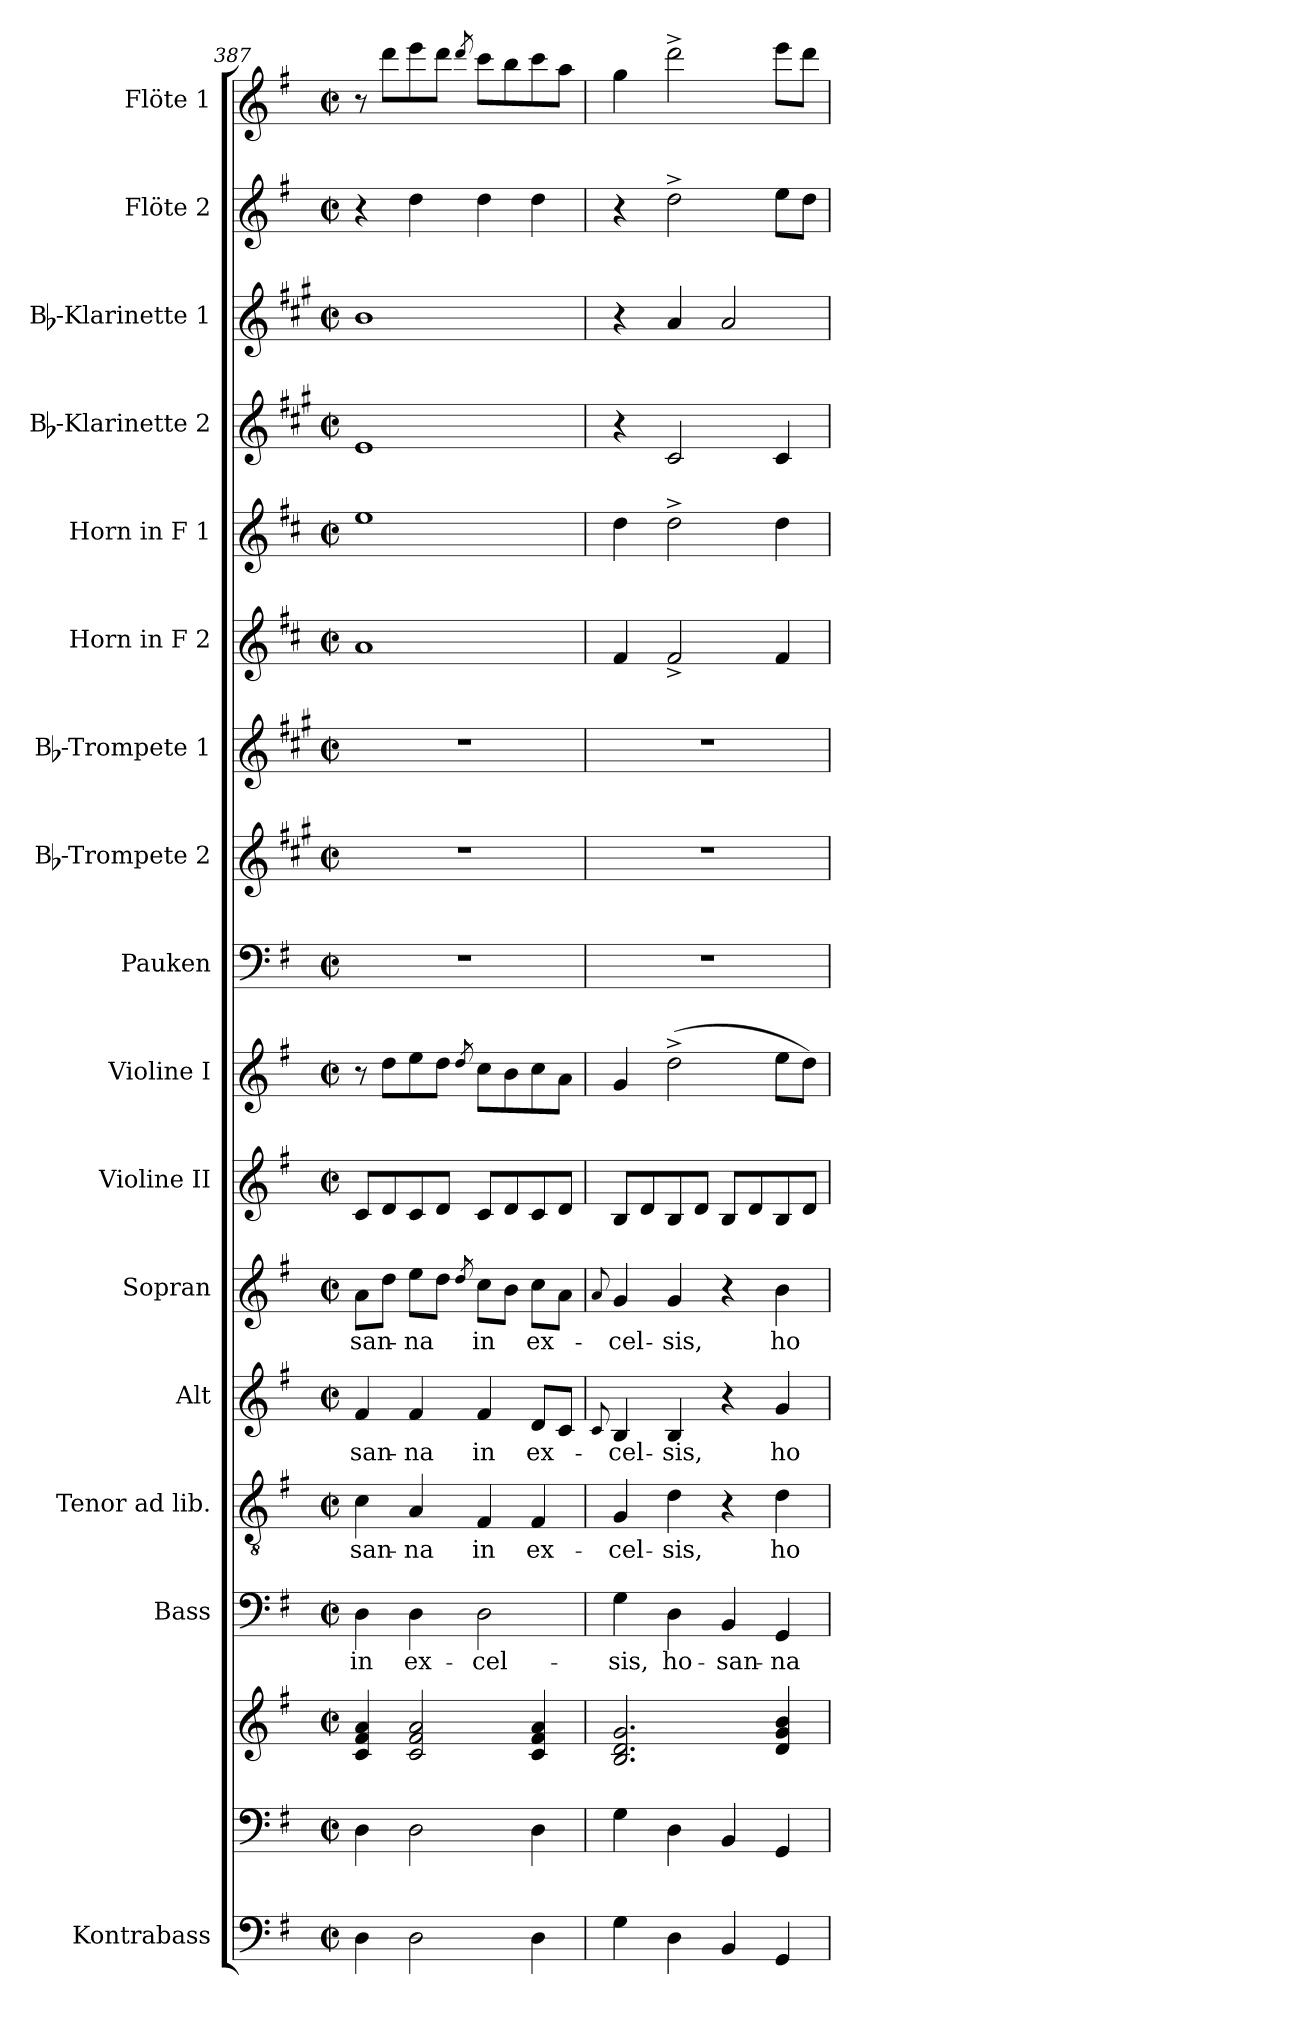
**kern	**kern	**kern	**kern	**text	**kern	**text	**kern	**text	**kern	**text	**kern	**kern	**kern	**kern	**kern	**kern	**kern	**kern	**kern	**kern	**kern
*part17	*part16	*part16	*part15	*part15	*part14	*part14	*part13	*part13	*part12	*part12	*part11	*part10	*part9	*part8	*part7	*part6	*part5	*part4	*part3	*part2	*part1
*staff18	*staff17	*staff16	*staff15	*staff15	*staff14	*staff14	*staff13	*staff13	*staff12	*staff12	*staff11	*staff10	*staff9	*staff8	*staff7	*staff6	*staff5	*staff4	*staff3	*staff2	*staff1
*I"Kontrabass	*	*	*I"Bass	*	*I"Tenor ad lib.	*	*I"Alt	*	*I"Sopran	*	*I"Violine II	*I"Violine I	*I"Pauken	*I"Bb-Trompete 2	*I"Bb-Trompete 1	*I"Horn in F 2	*I"Horn in F 1	*I"Bb-Klarinette 2	*I"Bb-Klarinette 1	*I"Flöte 2	*I"Flöte 1
*I'Kb.	*	*	*I'B.	*	*I'T.	*	*I'A.	*	*I'S.	*	*I'Vl. II	*I'Vl. I	*I'Pk.	*I'Bb Trp. 2	*I'Bb Trp. 1	*	*	*I'Bb Kl. 2	*I'Bb Kl. 1	*I'Fl. 2	*I'Fl. 1
*clefF4	*clefF4	*clefG2	*clefF4	*	*clefGv2	*	*clefG2	*	*clefG2	*	*clefG2	*clefG2	*clefF4	*clefG2	*clefG2	*clefG2	*clefG2	*clefG2	*clefG2	*clefG2	*clefG2
*ITrd7c12	*	*	*	*	*	*	*	*	*	*	*	*	*	*ITrd1c2	*ITrd1c2	*ITrd4c7	*ITrd4c7	*ITrd1c2	*ITrd1c2	*	*
*k[f#]	*k[f#]	*k[f#]	*k[f#]	*	*k[f#]	*	*k[f#]	*	*k[f#]	*	*k[f#]	*k[f#]	*k[f#]	*k[f#]	*k[f#]	*k[f#]	*k[f#]	*k[f#]	*k[f#]	*k[f#]	*k[f#]
*G:	*G:	*G:	*G:	*	*G:	*	*G:	*	*G:	*	*G:	*G:	*G:	*G:	*G:	*G:	*G:	*G:	*G:	*G:	*G:
*M2/2	*M2/2	*M2/2	*M2/2	*	*M2/2	*	*M2/2	*	*M2/2	*	*M2/2	*M2/2	*M2/2	*M2/2	*M2/2	*M2/2	*M2/2	*M2/2	*M2/2	*M2/2	*M2/2
*met(c|)	*met(c|)	*met(c|)	*met(c|)	*	*met(c|)	*	*met(c|)	*	*met(c|)	*	*met(c|)	*met(c|)	*met(c|)	*met(c|)	*met(c|)	*met(c|)	*met(c|)	*met(c|)	*met(c|)	*met(c|)	*met(c|)
=387	=387	=387	=387	=387	=387	=387	=387	=387	=387	=387	=387	=387	=387	=387	=387	=387	=387	=387	=387	=387	=387
!	!	!	!	!LO:LY:b	!	!LO:LY:b	!	!LO:LY:b	!	!LO:LY:b	!	!	!	!	!	!	!	!	!	!	!
4DD\	4D\	4c/ 4f#/ 4a/	4D\	in	4c\	-san-	4f#/	-san-	8a\L	-san-	8c/L	8r	1r	1r	1r	1d	1a	1d	1a	4r	8r
.	.	.	.	.	.	.	.	.	8dd\J	.	8d/	8dd\L	.	.	.	.	.	.	.	.	8ddd\L
!	!	!	!	!LO:LY:b	!	!LO:LY:b	!	!LO:LY:b	!	!LO:LY:b	!	!	!	!	!	!	!	!	!	!	!
2DD\	2D\	2c/ 2f#/ 2a/	4D\	ex-	4A/	-na	4f#/	-na	8ee\L	-na	8c/	8ee\	.	.	.	.	.	.	.	4dd\	8eee\
.	.	.	.	.	.	.	.	.	8dd\J	.	8d/J	8dd\J	.	.	.	.	.	.	.	.	8ddd\J
.	.	.	.	.	.	.	.	.	8qdd/	.	.	8qdd/	.	.	.	.	.	.	.	.	8qddd/
!	!	!	!	!LO:LY:b	!	!LO:LY:b	!	!LO:LY:b	!	!LO:LY:b	!	!	!	!	!	!	!	!	!	!	!
.	.	.	2D\	-cel-	4F#/	in	4f#/	in	8cc\L	in	8c/L	8cc\L	.	.	.	.	.	.	.	4dd\	8ccc\L
.	.	.	.	.	.	.	.	.	8b\J	.	8d/	8b\	.	.	.	.	.	.	.	.	8bb\
!	!	!	!	!	!	!LO:LY:b	!	!LO:LY:b	!	!LO:LY:b	!	!	!	!	!	!	!	!	!	!	!
4DD\	4D\	4c/ 4f#/ 4a/	.	.	4F#/	ex-	8d/L	ex-	8cc\L	ex-	8c/	8cc\	.	.	.	.	.	.	.	4dd\	8ccc\
.	.	.	.	.	.	.	8c/J	.	8a\J	.	8d/J	8a\J	.	.	.	.	.	.	.	.	8aa\J
=388	=388	=388	=388	=388	=388	=388	=388	=388	=388	=388	=388	=388	=388	=388	=388	=388	=388	=388	=388	=388	=388
.	.	.	.	.	.	.	8qqc/	.	8qqa/	.	.	.	.	.	.	.	.	.	.	.	.
!	!	!	!	!LO:LY:b	!	!LO:LY:b	!	!LO:LY:b	!	!LO:LY:b	!	!	!	!	!	!	!	!	!	!	!
4GG\	4G\	2.B/ 2.d/ 2.g/	4G\	-sis,	4G/	-cel-	4B/	-cel-	4g/	-cel-	8B/L	4g/	1r	1r	1r	4B/	4g\	4r	4r	4r	4gg\
.	.	.	.	.	.	.	.	.	.	.	8d/	.	.	.	.	.	.	.	.	.	.
!	!	!	!	!LO:LY:b	!	!LO:LY:b	!	!LO:LY:b	!	!LO:LY:b	!	!	!	!	!	!	!	!	!	!	!
4DD\	4D\	.	4D\	ho-	4d\	-sis,	4B/	-sis,	4g/	-sis,	8B/	(>2dd^>\	.	.	.	2B^</	2g^>\	2B/	4g/	2dd^>\	2ddd^>\
.	.	.	.	.	.	.	.	.	.	.	8d/J	.	.	.	.	.	.	.	.	.	.
!	!	!	!	!LO:LY:b	!	!	!	!	!	!	!	!	!	!	!	!	!	!	!	!	!
4BBB/	4BB/	.	4BB/	-san-	4r	.	4r	.	4r	.	8B/L	.	.	.	.	.	.	.	2g/	.	.
.	.	.	.	.	.	.	.	.	.	.	8d/	.	.	.	.	.	.	.	.	.	.
!	!	!	!	!LO:LY:b	!	!LO:LY:b	!	!LO:LY:b	!	!LO:LY:b	!	!	!	!	!	!	!	!	!	!	!
4GGG/	4GG/	4d/ 4g/ 4b/	4GG/	-na	4d\	ho-	4g/	ho-	4b\	ho-	8B/	8ee\L	.	.	.	4B/	4g\	4B/	.	8ee\L	8eee\L
.	.	.	.	.	.	.	.	.	.	.	8d/J	8dd\J)	.	.	.	.	.	.	.	8dd\J	8ddd\J
=	=	=	=	=	=	=	=	=	=	=	=	=	=	=	=	=	=	=	=	=	=
*-	*-	*-	*-	*-	*-	*-	*-	*-	*-	*-	*-	*-	*-	*-	*-	*-	*-	*-	*-	*-	*-
